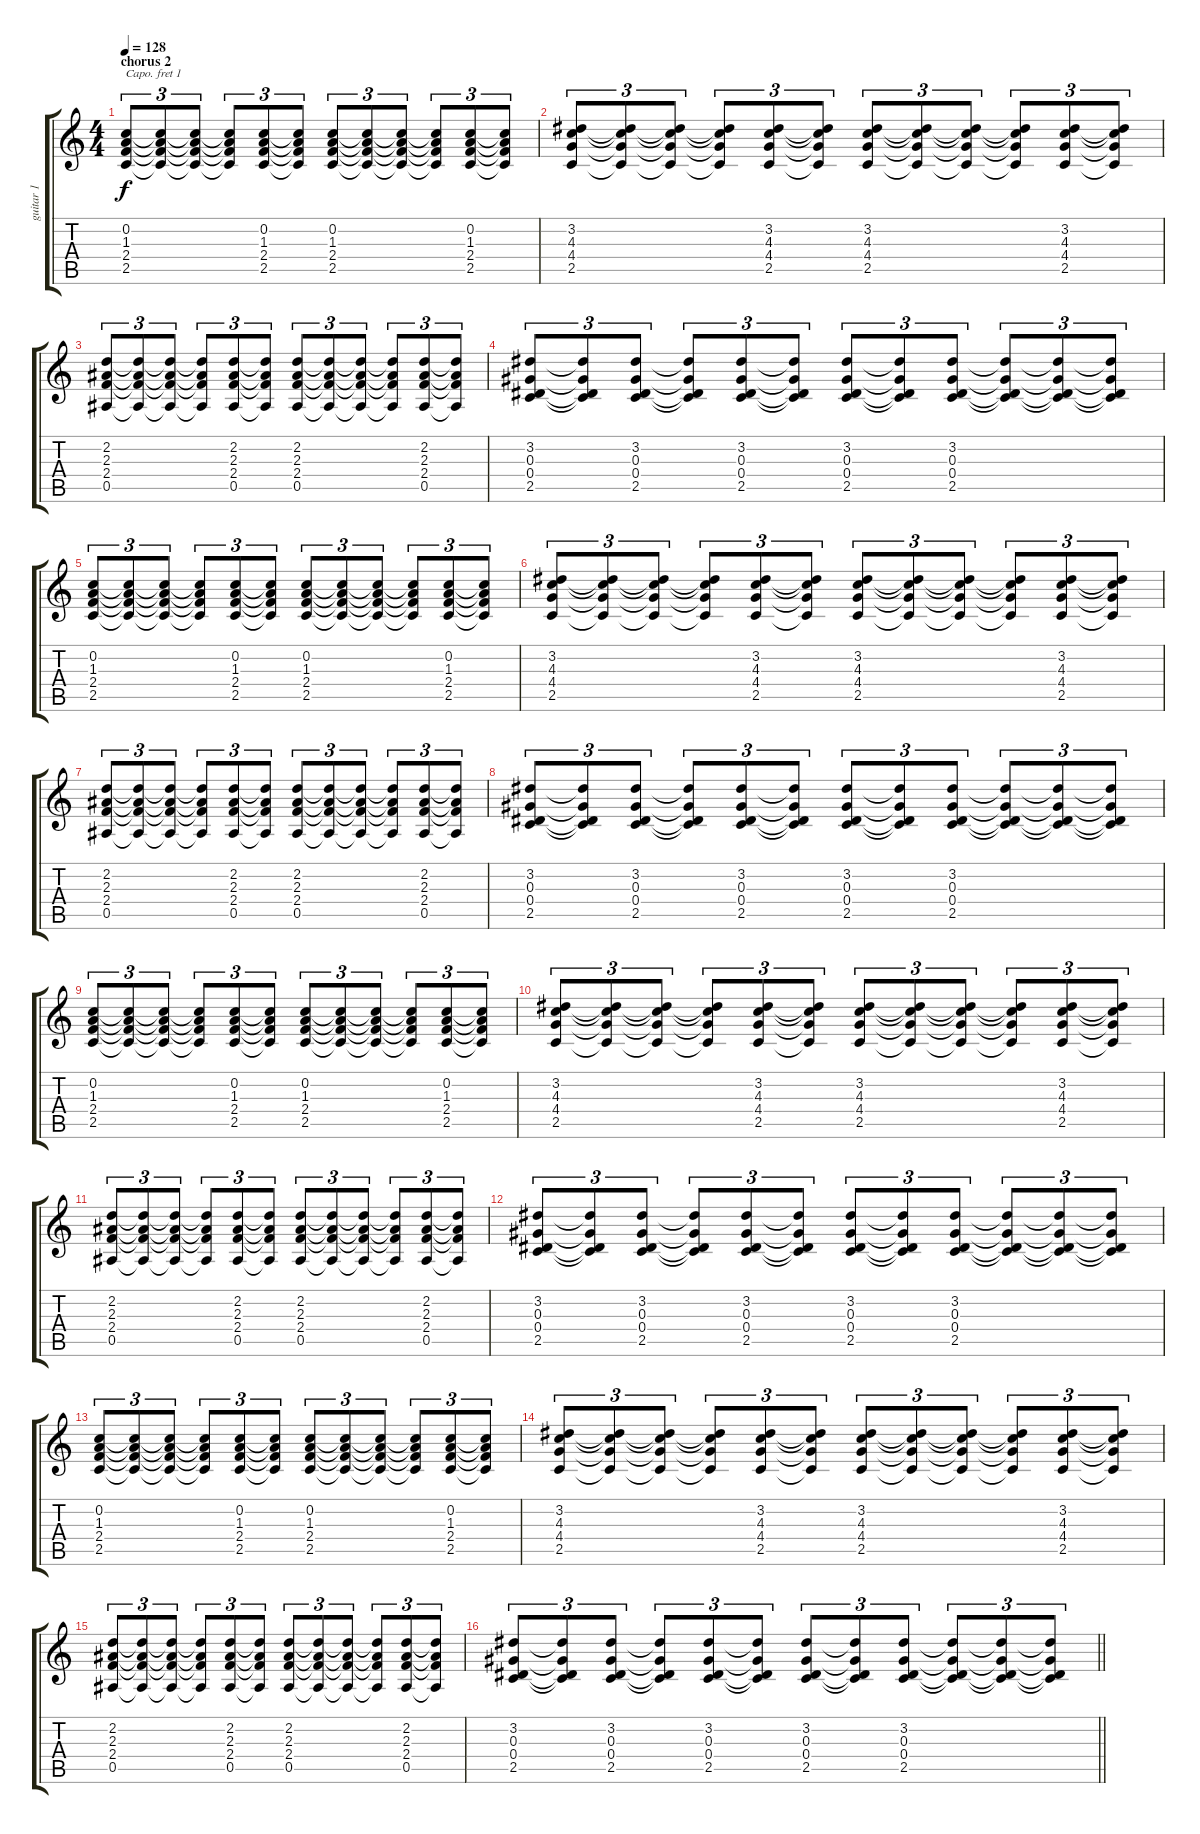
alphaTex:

\track ("guitar 1" "guitar 1") {instrument electricguitarjazz}
\staff {score tabs}
\capo 1
\tuning (E4 B3 G3 D3 A2 E2) {hide}
\ts (4 4)
\section ("" "chorus 2")
\tempo 128
\clef g2
\ks c
(0.2 1.3 2.4 2.5).8{tu (3 2) dy f} (0.2{t} 1.3{t} 2.4{t} 2.5{t}).8{tu (3 2)} (0.2{t} 1.3{t} 2.4{t} 2.5{t}).8{tu (3 2)} (0.2{t} 1.3{t} 2.4{t} 2.5{t}).8{tu (3 2)} (0.2 1.3 2.4 2.5).8{tu (3 2)} (0.2{t} 1.3{t} 2.4{t} 2.5{t}).8{tu (3 2)} (0.2 1.3 2.4 2.5).8{tu (3 2)} (0.2{t} 1.3{t} 2.4{t} 2.5{t}).8{tu (3 2)} (0.2{t} 1.3{t} 2.4{t} 2.5{t}).8{tu (3 2)} (0.2{t} 1.3{t} 2.4{t} 2.5{t}).8{tu (3 2)} (0.2 1.3 2.4 2.5).8{tu (3 2)} (0.2{t} 1.3{t} 2.4{t} 2.5{t}).8{tu (3 2)} |
(3.2 4.3 4.4 2.5).8{tu (3 2)} (3.2{t} 4.3{t} 4.4{t} 2.5{t}).8{tu (3 2)} (3.2{t} 4.3{t} 4.4{t} 2.5{t}).8{tu (3 2)} (3.2{t} 4.3{t} 4.4{t} 2.5{t}).8{tu (3 2)} (3.2 4.3 4.4 2.5).8{tu (3 2)} (3.2{t} 4.3{t} 4.4{t} 2.5{t}).8{tu (3 2)} (3.2 4.3 4.4 2.5).8{tu (3 2)} (3.2{t} 4.3{t} 4.4{t} 2.5{t}).8{tu (3 2)} (3.2{t} 4.3{t} 4.4{t} 2.5{t}).8{tu (3 2)} (3.2{t} 4.3{t} 4.4{t} 2.5{t}).8{tu (3 2)} (3.2 4.3 4.4 2.5).8{tu (3 2)} (3.2{t} 4.3{t} 4.4{t} 2.5{t}).8{tu (3 2)} |
(2.2 2.3 2.4 0.5).8{tu (3 2)} (2.2{t} 2.3{t} 2.4{t} 0.5{t}).8{tu (3 2)} (2.2{t} 2.3{t} 2.4{t} 0.5{t}).8{tu (3 2)} (2.2{t} 2.3{t} 2.4{t} 0.5{t}).8{tu (3 2)} (2.2 2.3 2.4 0.5).8{tu (3 2)} (2.2{t} 2.3{t} 2.4{t} 0.5{t}).8{tu (3 2)} (2.2 2.3 2.4 0.5).8{tu (3 2)} (2.2{t} 2.3{t} 2.4{t} 0.5{t}).8{tu (3 2)} (2.2{t} 2.3{t} 2.4{t} 0.5{t}).8{tu (3 2)} (2.2{t} 2.3{t} 2.4{t} 0.5{t}).8{tu (3 2)} (2.2 2.3 2.4 0.5).8{tu (3 2)} (2.2{t} 2.3{t} 2.4{t} 0.5{t}).8{tu (3 2)} |
(3.2 0.3 0.4 2.5).8{tu (3 2)} (3.2{t} 0.3{t} 0.4{t} 2.5{t}).8{tu (3 2)} (3.2 0.3 0.4 2.5).8{tu (3 2)} (3.2{t} 0.3{t} 0.4{t} 2.5{t}).8{tu (3 2)} (3.2 0.3 0.4 2.5).8{tu (3 2)} (3.2{t} 0.3{t} 0.4{t} 2.5{t}).8{tu (3 2)} (3.2 0.3 0.4 2.5).8{tu (3 2)} (3.2{t} 0.3{t} 0.4{t} 2.5{t}).8{tu (3 2)} (3.2 0.3 0.4 2.5).8{tu (3 2)} (3.2{t} 0.3{t} 0.4{t} 2.5{t}).8{tu (3 2)} (3.2{t} 0.3{t} 0.4{t} 2.5{t}).8{tu (3 2)} (3.2{t} 0.3{t} 0.4{t} 2.5{t}).8{tu (3 2)} |
(0.2 1.3 2.4 2.5).8{tu (3 2)} (0.2{t} 1.3{t} 2.4{t} 2.5{t}).8{tu (3 2)} (0.2{t} 1.3{t} 2.4{t} 2.5{t}).8{tu (3 2)} (0.2{t} 1.3{t} 2.4{t} 2.5{t}).8{tu (3 2)} (0.2 1.3 2.4 2.5).8{tu (3 2)} (0.2{t} 1.3{t} 2.4{t} 2.5{t}).8{tu (3 2)} (0.2 1.3 2.4 2.5).8{tu (3 2)} (0.2{t} 1.3{t} 2.4{t} 2.5{t}).8{tu (3 2)} (0.2{t} 1.3{t} 2.4{t} 2.5{t}).8{tu (3 2)} (0.2{t} 1.3{t} 2.4{t} 2.5{t}).8{tu (3 2)} (0.2 1.3 2.4 2.5).8{tu (3 2)} (0.2{t} 1.3{t} 2.4{t} 2.5{t}).8{tu (3 2)} |
(3.2 4.3 4.4 2.5).8{tu (3 2)} (3.2{t} 4.3{t} 4.4{t} 2.5{t}).8{tu (3 2)} (3.2{t} 4.3{t} 4.4{t} 2.5{t}).8{tu (3 2)} (3.2{t} 4.3{t} 4.4{t} 2.5{t}).8{tu (3 2)} (3.2 4.3 4.4 2.5).8{tu (3 2)} (3.2{t} 4.3{t} 4.4{t} 2.5{t}).8{tu (3 2)} (3.2 4.3 4.4 2.5).8{tu (3 2)} (3.2{t} 4.3{t} 4.4{t} 2.5{t}).8{tu (3 2)} (3.2{t} 4.3{t} 4.4{t} 2.5{t}).8{tu (3 2)} (3.2{t} 4.3{t} 4.4{t} 2.5{t}).8{tu (3 2)} (3.2 4.3 4.4 2.5).8{tu (3 2)} (3.2{t} 4.3{t} 4.4{t} 2.5{t}).8{tu (3 2)} |
(2.2 2.3 2.4 0.5).8{tu (3 2)} (2.2{t} 2.3{t} 2.4{t} 0.5{t}).8{tu (3 2)} (2.2{t} 2.3{t} 2.4{t} 0.5{t}).8{tu (3 2)} (2.2{t} 2.3{t} 2.4{t} 0.5{t}).8{tu (3 2)} (2.2 2.3 2.4 0.5).8{tu (3 2)} (2.2{t} 2.3{t} 2.4{t} 0.5{t}).8{tu (3 2)} (2.2 2.3 2.4 0.5).8{tu (3 2)} (2.2{t} 2.3{t} 2.4{t} 0.5{t}).8{tu (3 2)} (2.2{t} 2.3{t} 2.4{t} 0.5{t}).8{tu (3 2)} (2.2{t} 2.3{t} 2.4{t} 0.5{t}).8{tu (3 2)} (2.2 2.3 2.4 0.5).8{tu (3 2)} (2.2{t} 2.3{t} 2.4{t} 0.5{t}).8{tu (3 2)} |
(3.2 0.3 0.4 2.5).8{tu (3 2)} (3.2{t} 0.3{t} 0.4{t} 2.5{t}).8{tu (3 2)} (3.2 0.3 0.4 2.5).8{tu (3 2)} (3.2{t} 0.3{t} 0.4{t} 2.5{t}).8{tu (3 2)} (3.2 0.3 0.4 2.5).8{tu (3 2)} (3.2{t} 0.3{t} 0.4{t} 2.5{t}).8{tu (3 2)} (3.2 0.3 0.4 2.5).8{tu (3 2)} (3.2{t} 0.3{t} 0.4{t} 2.5{t}).8{tu (3 2)} (3.2 0.3 0.4 2.5).8{tu (3 2)} (3.2{t} 0.3{t} 0.4{t} 2.5{t}).8{tu (3 2)} (3.2{t} 0.3{t} 0.4{t} 2.5{t}).8{tu (3 2)} (3.2{t} 0.3{t} 0.4{t} 2.5{t}).8{tu (3 2)} |
(0.2 1.3 2.4 2.5).8{tu (3 2)} (0.2{t} 1.3{t} 2.4{t} 2.5{t}).8{tu (3 2)} (0.2{t} 1.3{t} 2.4{t} 2.5{t}).8{tu (3 2)} (0.2{t} 1.3{t} 2.4{t} 2.5{t}).8{tu (3 2)} (0.2 1.3 2.4 2.5).8{tu (3 2)} (0.2{t} 1.3{t} 2.4{t} 2.5{t}).8{tu (3 2)} (0.2 1.3 2.4 2.5).8{tu (3 2)} (0.2{t} 1.3{t} 2.4{t} 2.5{t}).8{tu (3 2)} (0.2{t} 1.3{t} 2.4{t} 2.5{t}).8{tu (3 2)} (0.2{t} 1.3{t} 2.4{t} 2.5{t}).8{tu (3 2)} (0.2 1.3 2.4 2.5).8{tu (3 2)} (0.2{t} 1.3{t} 2.4{t} 2.5{t}).8{tu (3 2)} |
(3.2 4.3 4.4 2.5).8{tu (3 2)} (3.2{t} 4.3{t} 4.4{t} 2.5{t}).8{tu (3 2)} (3.2{t} 4.3{t} 4.4{t} 2.5{t}).8{tu (3 2)} (3.2{t} 4.3{t} 4.4{t} 2.5{t}).8{tu (3 2)} (3.2 4.3 4.4 2.5).8{tu (3 2)} (3.2{t} 4.3{t} 4.4{t} 2.5{t}).8{tu (3 2)} (3.2 4.3 4.4 2.5).8{tu (3 2)} (3.2{t} 4.3{t} 4.4{t} 2.5{t}).8{tu (3 2)} (3.2{t} 4.3{t} 4.4{t} 2.5{t}).8{tu (3 2)} (3.2{t} 4.3{t} 4.4{t} 2.5{t}).8{tu (3 2)} (3.2 4.3 4.4 2.5).8{tu (3 2)} (3.2{t} 4.3{t} 4.4{t} 2.5{t}).8{tu (3 2)} |
(2.2 2.3 2.4 0.5).8{tu (3 2)} (2.2{t} 2.3{t} 2.4{t} 0.5{t}).8{tu (3 2)} (2.2{t} 2.3{t} 2.4{t} 0.5{t}).8{tu (3 2)} (2.2{t} 2.3{t} 2.4{t} 0.5{t}).8{tu (3 2)} (2.2 2.3 2.4 0.5).8{tu (3 2)} (2.2{t} 2.3{t} 2.4{t} 0.5{t}).8{tu (3 2)} (2.2 2.3 2.4 0.5).8{tu (3 2)} (2.2{t} 2.3{t} 2.4{t} 0.5{t}).8{tu (3 2)} (2.2{t} 2.3{t} 2.4{t} 0.5{t}).8{tu (3 2)} (2.2{t} 2.3{t} 2.4{t} 0.5{t}).8{tu (3 2)} (2.2 2.3 2.4 0.5).8{tu (3 2)} (2.2{t} 2.3{t} 2.4{t} 0.5{t}).8{tu (3 2)} |
(3.2 0.3 0.4 2.5).8{tu (3 2)} (3.2{t} 0.3{t} 0.4{t} 2.5{t}).8{tu (3 2)} (3.2 0.3 0.4 2.5).8{tu (3 2)} (3.2{t} 0.3{t} 0.4{t} 2.5{t}).8{tu (3 2)} (3.2 0.3 0.4 2.5).8{tu (3 2)} (3.2{t} 0.3{t} 0.4{t} 2.5{t}).8{tu (3 2)} (3.2 0.3 0.4 2.5).8{tu (3 2)} (3.2{t} 0.3{t} 0.4{t} 2.5{t}).8{tu (3 2)} (3.2 0.3 0.4 2.5).8{tu (3 2)} (3.2{t} 0.3{t} 0.4{t} 2.5{t}).8{tu (3 2)} (3.2{t} 0.3{t} 0.4{t} 2.5{t}).8{tu (3 2)} (3.2{t} 0.3{t} 0.4{t} 2.5{t}).8{tu (3 2)} |
(0.2 1.3 2.4 2.5).8{tu (3 2)} (0.2{t} 1.3{t} 2.4{t} 2.5{t}).8{tu (3 2)} (0.2{t} 1.3{t} 2.4{t} 2.5{t}).8{tu (3 2)} (0.2{t} 1.3{t} 2.4{t} 2.5{t}).8{tu (3 2)} (0.2 1.3 2.4 2.5).8{tu (3 2)} (0.2{t} 1.3{t} 2.4{t} 2.5{t}).8{tu (3 2)} (0.2 1.3 2.4 2.5).8{tu (3 2)} (0.2{t} 1.3{t} 2.4{t} 2.5{t}).8{tu (3 2)} (0.2{t} 1.3{t} 2.4{t} 2.5{t}).8{tu (3 2)} (0.2{t} 1.3{t} 2.4{t} 2.5{t}).8{tu (3 2)} (0.2 1.3 2.4 2.5).8{tu (3 2)} (0.2{t} 1.3{t} 2.4{t} 2.5{t}).8{tu (3 2)} |
(3.2 4.3 4.4 2.5).8{tu (3 2)} (3.2{t} 4.3{t} 4.4{t} 2.5{t}).8{tu (3 2)} (3.2{t} 4.3{t} 4.4{t} 2.5{t}).8{tu (3 2)} (3.2{t} 4.3{t} 4.4{t} 2.5{t}).8{tu (3 2)} (3.2 4.3 4.4 2.5).8{tu (3 2)} (3.2{t} 4.3{t} 4.4{t} 2.5{t}).8{tu (3 2)} (3.2 4.3 4.4 2.5).8{tu (3 2)} (3.2{t} 4.3{t} 4.4{t} 2.5{t}).8{tu (3 2)} (3.2{t} 4.3{t} 4.4{t} 2.5{t}).8{tu (3 2)} (3.2{t} 4.3{t} 4.4{t} 2.5{t}).8{tu (3 2)} (3.2 4.3 4.4 2.5).8{tu (3 2)} (3.2{t} 4.3{t} 4.4{t} 2.5{t}).8{tu (3 2)} |
(2.2 2.3 2.4 0.5).8{tu (3 2)} (2.2{t} 2.3{t} 2.4{t} 0.5{t}).8{tu (3 2)} (2.2{t} 2.3{t} 2.4{t} 0.5{t}).8{tu (3 2)} (2.2{t} 2.3{t} 2.4{t} 0.5{t}).8{tu (3 2)} (2.2 2.3 2.4 0.5).8{tu (3 2)} (2.2{t} 2.3{t} 2.4{t} 0.5{t}).8{tu (3 2)} (2.2 2.3 2.4 0.5).8{tu (3 2)} (2.2{t} 2.3{t} 2.4{t} 0.5{t}).8{tu (3 2)} (2.2{t} 2.3{t} 2.4{t} 0.5{t}).8{tu (3 2)} (2.2{t} 2.3{t} 2.4{t} 0.5{t}).8{tu (3 2)} (2.2 2.3 2.4 0.5).8{tu (3 2)} (2.2{t} 2.3{t} 2.4{t} 0.5{t}).8{tu (3 2)} |
\barLineRight lightlight
(3.2 0.3 0.4 2.5).8{tu (3 2)} (3.2{t} 0.3{t} 0.4{t} 2.5{t}).8{tu (3 2)} (3.2 0.3 0.4 2.5).8{tu (3 2)} (3.2{t} 0.3{t} 0.4{t} 2.5{t}).8{tu (3 2)} (3.2 0.3 0.4 2.5).8{tu (3 2)} (3.2{t} 0.3{t} 0.4{t} 2.5{t}).8{tu (3 2)} (3.2 0.3 0.4 2.5).8{tu (3 2)} (3.2{t} 0.3{t} 0.4{t} 2.5{t}).8{tu (3 2)} (3.2 0.3 0.4 2.5).8{tu (3 2)} (3.2{t} 0.3{t} 0.4{t} 2.5{t}).8{tu (3 2)} (3.2{t} 0.3{t} 0.4{t} 2.5{t}).8{tu (3 2)} (3.2{t} 0.3{t} 0.4{t} 2.5{t}).8{tu (3 2)}
